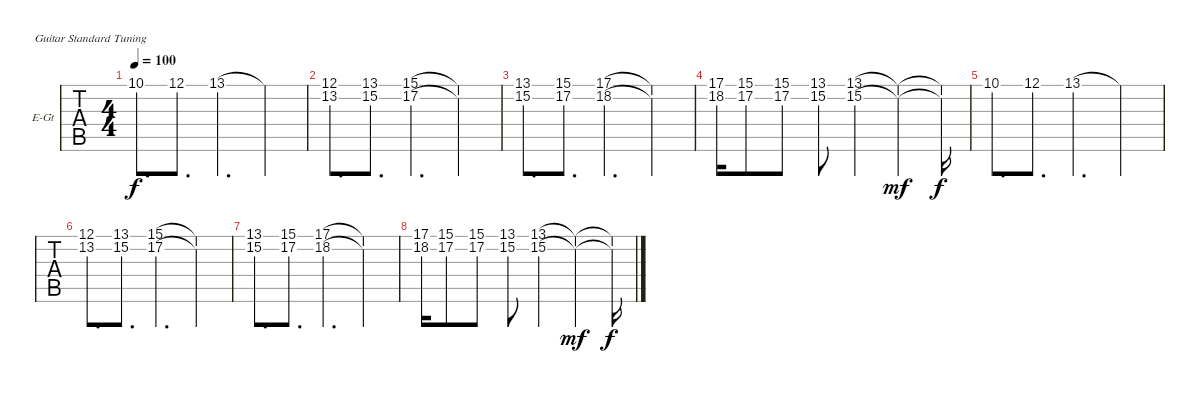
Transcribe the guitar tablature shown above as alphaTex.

\bracketExtendMode groupsimilarinstruments
\firstSystemTrackNameOrientation horizontal
\otherSystemsTrackNameOrientation horizontal
\track ("Guitarra 3" "E-Gt") {instrument electricguitarjazz}
\staff {tabs}
\tuning (E4 B3 G3 D3 A2 E2)
\ts (4 4)
\tempo 100
\clef g2
\ks c
10.1.8{d dy f} 12.1.8{d} 13.1.4{d} 13.1{t}.4 |
(12.1 13.2).8{d} (13.1 15.2).8{d} (15.1 17.2).4{d} (15.1{t} 17.2{t}).4 |
(13.1 15.2).8{d} (15.1 17.2).8{d} (17.1 18.2).4{d} (17.1{t} 18.2{t}).4 |
(17.1 18.2).16 (15.1 17.2).8 (15.1 17.2).8 (13.1 15.2).8 (13.1 15.2).4 (13.1{t} 15.2{t}).4{dy mf} (13.1{t} 15.2{t}).16{dy f} |
10.1.8{d} 12.1.8{d} 13.1.4{d} 13.1{t}.4 |
(12.1 13.2).8{d} (13.1 15.2).8{d} (15.1 17.2).4{d} (15.1{t} 17.2{t}).4 |
(13.1 15.2).8{d} (15.1 17.2).8{d} (17.1 18.2).4{d} (17.1{t} 18.2{t}).4 |
(17.1 18.2).16 (15.1 17.2).8 (15.1 17.2).8 (13.1 15.2).8 (13.1 15.2).4 (13.1{t} 15.2{t}).4{dy mf} (13.1{t} 15.2{t}).16{dy f}
